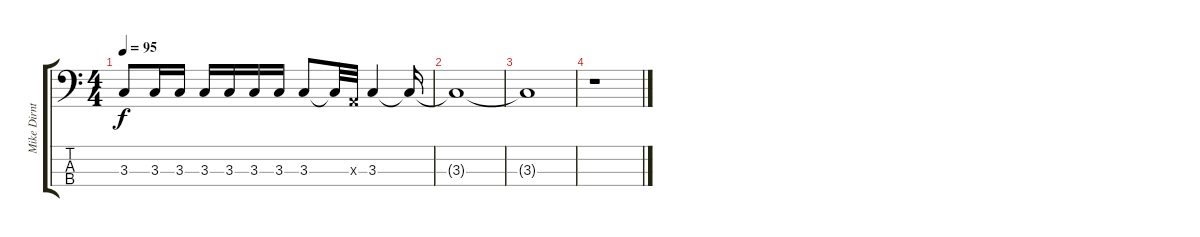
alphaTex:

\track ("Mike Dirnt" "Mike Dirnt") {instrument electricbasspick}
\staff {score tabs}
\tuning (G2 D2 A1 E1) {hide}
\ts (4 4)
\tempo 95
\clef f4
\ks c
3.3.8{dy f} 3.3.16 3.3.16 3.3.16 3.3.16 3.3.16 3.3.16 3.3.8 3.3{t}.32 0.3{x}.32 3.3.4 3.3{t}.16 |
3.3{t}.1 |
3.3{t}.1 |
r.1
